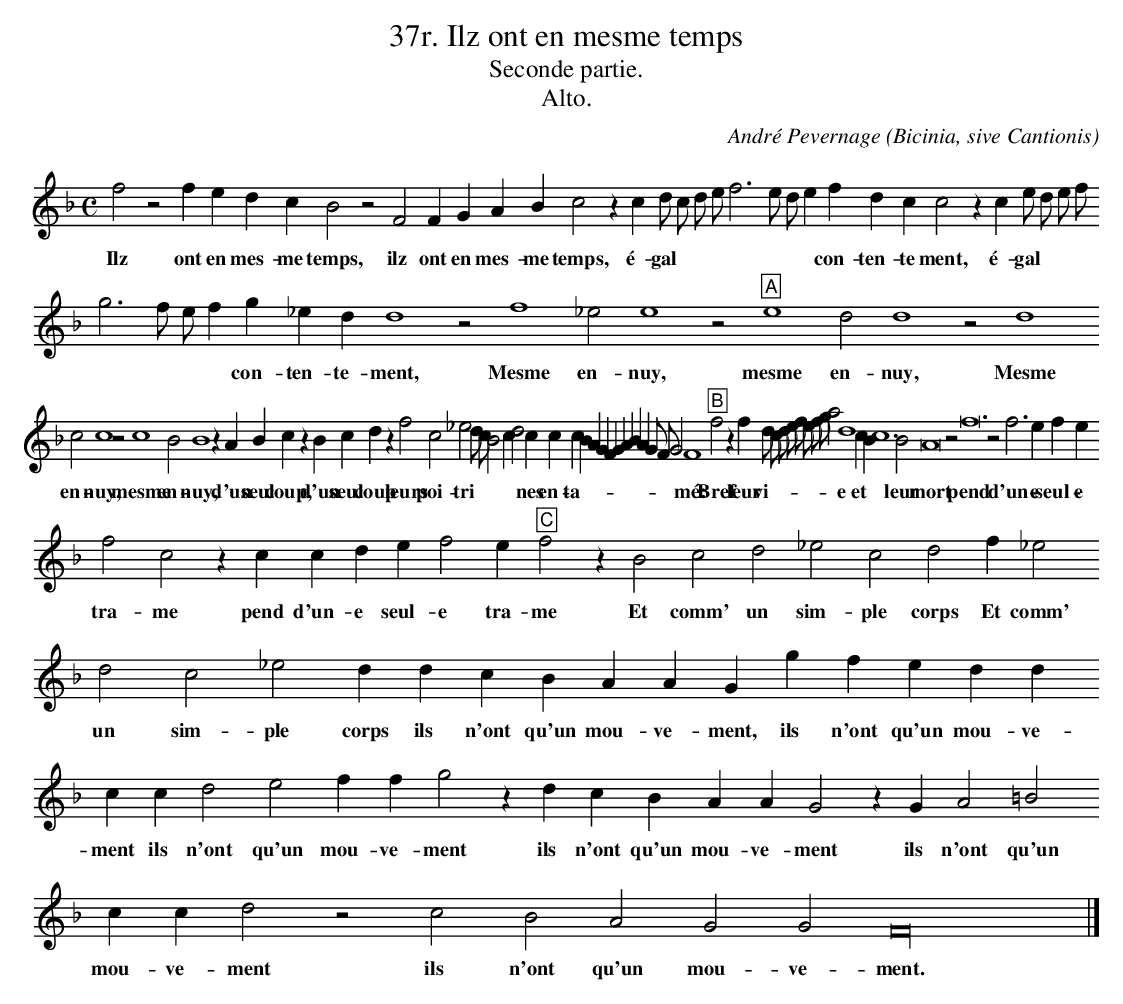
X:1
T:37r. Ilz ont en mesme temps
T:Seconde partie.
T:Alto.
C:André Pevernage
O: Bicinia, sive Cantionis
M:C
L:1/4
K:F -8va
f2 z2 f e d c B2 z2 F2 F G A B c2 z c d/ c/ d/ e/ f3 e/ d/ e f d c c2 z c e/ d/ e/ f/
w:Ilz ont en mes- me temps, ilz ont en mes- me temps, \'e- gal * * * * * * * con- ten- te ment, \'e- gal * * *
g3 f/ e/ f g _e d d4 z2 f4 _e2 e4 z2 "A"e4 d2 d4 z2 d4 c2 c4 z2 c4 B2 B4 z A B c z B c d z f2 c2 _e2 d/ c/
w:* * * * con- ten- te- ment, Mesme en- nuy, mesme en- nuy, Mesme en- nuy, mesme en- nuy,  d'un seul coup, d'un seul coup leurs poi- tri * *
B3 c d2 c c c B A G F G A B A G/ F/ G2 F4 "B"f2 z f d/ c/ d/ e/ f/ e/ f/ g/ a2 d4 c B c6 B2 A8 z2 f12 z2 f3 e f e
w:* * * nes en- ta- * * * * * * * * * * * m\'e: Bref leur vi-      * * * * * * * * e et * * leur mort pend d'un- e seul- e
f2 c2 z c c d e f2 e "C"f2 z B2 c2 d2 _e2 c2 d2 f _e2 d2 c2 _e2 d d c B A A G g f e d d
w:tra- me pend d'un- e seul- e tra- me Et comm' un sim- ple corps Et comm' un sim- ple corps  ils n'ont qu'un mou- ve-  ment, ils n'ont qu'un mou- ve-
c c d2 e2 f f g2 z d c B A A G2 z G A2 =B2 c c d2 z2 c2 B2 A2 G2 G2 F16 |]
w:ment ils n'ont qu'un mou- ve- ment ils n'ont qu'un mou- ve- ment ils n'ont qu'un mou- ve- ment ils n'ont qu'un mou- ve- ment.
